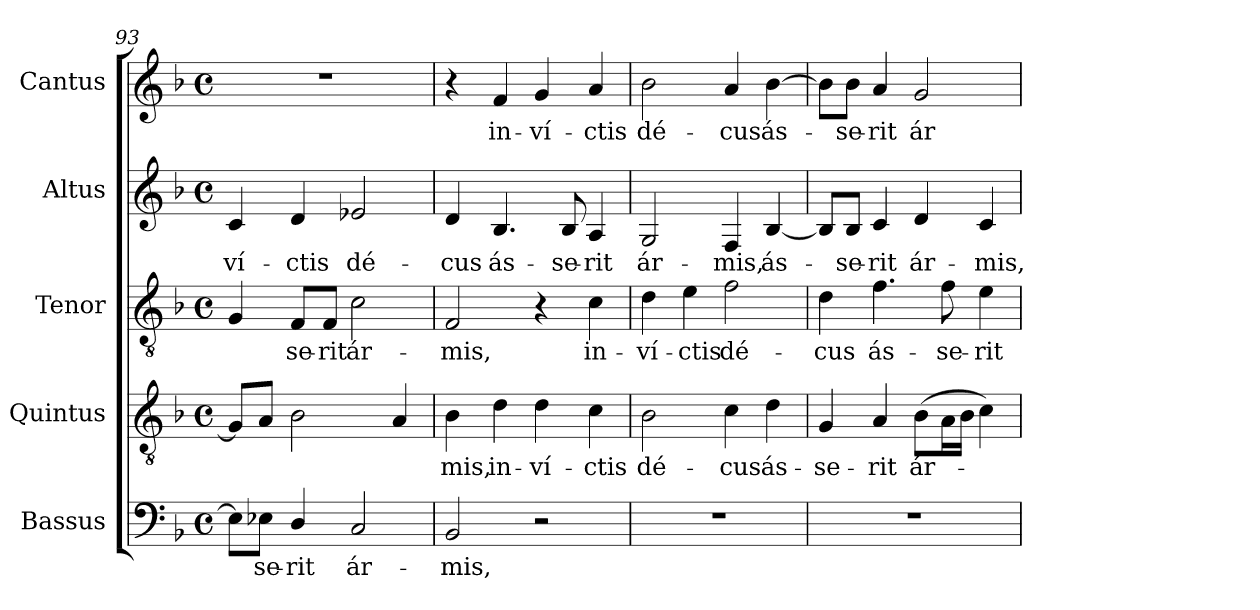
**kern	**text	**kern	**text	**kern	**text	**kern	**text	**kern	**text
*part5	*part5	*part4	*part4	*part3	*part3	*part2	*part2	*part1	*part1
*staff5	*staff5	*staff4	*staff4	*staff3	*staff3	*staff2	*staff2	*staff1	*staff1
*I"Bassus	*	*I"Quintus	*	*I"Tenor	*	*I"Altus	*	*I"Cantus	*
*I'Bass.	*	*	*	*I'Ten.	*	*I'Alt.	*	*I'Cant.	*
*clefF4	*	*clefGv2	*	*clefGv2	*	*clefG2	*	*clefG2	*
*	*	*ITrd7c12	*	*ITrd7c12	*	*	*	*	*
*k[b-]	*	*k[b-]	*	*k[b-]	*	*k[b-]	*	*k[b-]	*
*F:	*	*F:	*	*F:	*	*F:	*	*F:	*
*M4/4	*	*M4/4	*	*M4/4	*	*M4/4	*	*M4/4	*
*met(c)	*	*met(c)	*	*met(c)	*	*met(c)	*	*met(c)	*
=93	=93	=93	=93	=93	=93	=93	=93	=93	=93
!	!	!	!	!	!	!	!LO:LY:b:color=#000000	!	!
8E-i\L]	.	8GGi/L]	.	4GGi/	.	4ci/	-ví-	1r	.
!	!LO:LY:b:color=#000000	!	!	!	!	!	!	!	!
8E-Xi\J	-se-	8AAi/J	.	.	.	.	.	.	.
!	!LO:LY:b:color=#000000	!	!	!	!	!	!	!	!
!	!	!	!	!	!LO:LY:b:color=#000000	!	!	!	!
!	!	!	!	!	!	!	!LO:LY:b:color=#000000	!	!
4Di/	-rit	2BB-i\	.	8FFi/L	-se-	4di/	-ctis	.	.
!	!	!	!	!	!LO:LY:b:color=#000000	!	!	!	!
.	.	.	.	8FFi/J	-rit	.	.	.	.
!	!LO:LY:b:color=#000000	!	!	!	!	!	!	!	!
!	!	!	!	!	!LO:LY:b:color=#000000	!	!	!	!
!	!	!	!	!	!	!	!LO:LY:b:color=#000000	!	!
2Ci/	ár-	.	.	2Ci\	ár-	2e-Xi/	dé-	.	.
.	.	4AAi/	.	.	.	.	.	.	.
!!LO:LB:g=z
=94	=94	=94	=94	=94	=94	=94	=94	=94	=94
!	!LO:LY:b:color=#000000	!	!	!	!	!	!	!	!
!	!	!	!LO:LY:b:color=#000000	!	!	!	!	!	!
!	!	!	!	!	!LO:LY:b:color=#000000	!	!	!	!
!	!	!	!	!	!	!	!LO:LY:b:color=#000000	!	!
2BB-i/	-mis,	4BB-i\	-mis,	2FFi/	-mis,	4di/	-cus	4r	.
!	!	!	!LO:LY:b:color=#000000	!	!	!	!	!	!
!	!	!	!	!	!	!	!LO:LY:b:color=#000000	!	!
!	!	!	!	!	!	!	!	!	!LO:LY:b:color=#000000
.	.	4Di\	in-	.	.	4.B-i/	ás-	4fi/	in-
!	!	!	!LO:LY:b:color=#000000	!	!	!	!	!	!
!	!	!	!	!	!	!	!	!	!LO:LY:b:color=#000000
2r	.	4Di\	-ví-	4r	.	.	.	4gi/	-ví-
!	!	!	!	!	!	!	!LO:LY:b:color=#000000	!	!
.	.	.	.	.	.	8B-i/	-se-	.	.
!	!	!	!LO:LY:b:color=#000000	!	!	!	!	!	!
!	!	!	!	!	!LO:LY:b:color=#000000	!	!	!	!
!	!	!	!	!	!	!	!LO:LY:b:color=#000000	!	!
!	!	!	!	!	!	!	!	!	!LO:LY:b:color=#000000
.	.	4Ci\	-ctis	4Ci\	in-	4Ai/	-rit	4ai/	-ctis
=95	=95	=95	=95	=95	=95	=95	=95	=95	=95
!	!	!	!LO:LY:b:color=#000000	!	!	!	!	!	!
!	!	!	!	!	!LO:LY:b:color=#000000	!	!	!	!
!	!	!	!	!	!	!	!LO:LY:b:color=#000000	!	!
!	!	!	!	!	!	!	!	!	!LO:LY:b:color=#000000
1r	.	2BB-i\	dé-	4Di\	-ví-	2Gi/	ár-	2b-i\	dé-
!	!	!	!	!	!LO:LY:b:color=#000000	!	!	!	!
.	.	.	.	4Ei\	-ctis	.	.	.	.
!	!	!	!LO:LY:b:color=#000000	!	!	!	!	!	!
!	!	!	!	!	!LO:LY:b:color=#000000	!	!	!	!
!	!	!	!	!	!	!	!LO:LY:b:color=#000000	!	!
!	!	!	!	!	!	!	!	!	!LO:LY:b:color=#000000
.	.	4Ci\	-cus	2Fi\	dé-	4Fi/	-mis,	4ai/	-cus
!	!	!	!LO:LY:b:color=#000000	!	!	!	!	!	!
!	!	!	!	!	!	!	!LO:LY:b:color=#000000	!	!
!	!	!	!	!	!	!	!	!	!LO:LY:b:color=#000000
.	.	4Di\	ás-	.	.	[4B-i/	ás-	[4b-i\	ás-
=96	=96	=96	=96	=96	=96	=96	=96	=96	=96
!	!	!	!LO:LY:b:color=#000000	!	!	!	!	!	!
!	!	!	!	!	!LO:LY:b:color=#000000	!	!	!	!
1r	.	4GGi/	-se-	4Di\	-cus	8B-i/L]	.	8b-i\L]	.
!	!	!	!	!	!	!	!LO:LY:b:color=#000000	!	!
!	!	!	!	!	!	!	!	!	!LO:LY:b:color=#000000
.	.	.	.	.	.	8B-i/J	-se-	8b-i\J	-se-
!	!	!	!LO:LY:b:color=#000000	!	!	!	!	!	!
!	!	!	!	!	!LO:LY:b:color=#000000	!	!	!	!
!	!	!	!	!	!	!	!LO:LY:b:color=#000000	!	!
!	!	!	!	!	!	!	!	!	!LO:LY:b:color=#000000
.	.	4AAi/	-rit	4.Fi\	ás-	4ci/	-rit	4ai/	-rit
!	!	!	!LO:LY:b:color=#000000	!	!	!	!	!	!
!	!	!	!	!	!	!	!LO:LY:b:color=#000000	!	!
!	!	!	!	!	!	!	!	!	!LO:LY:b:color=#000000
.	.	(8BB-i\L	ár-	.	.	4di/	ár-	2gi/	ár-
!	!	!	!	!	!LO:LY:b:color=#000000	!	!	!	!
.	.	16AAi\L	.	8Fi\	-se-	.	.	.	.
.	.	16BB-i\JJ	.	.	.	.	.	.	.
!	!	!	!	!	!LO:LY:b:color=#000000	!	!	!	!
!	!	!	!	!	!	!	!LO:LY:b:color=#000000	!	!
.	.	4Ci\)	.	4Ei\	-rit	4ci/	-mis,	.	.
=	=	=	=	=	=	=	=	=	=
*-	*-	*-	*-	*-	*-	*-	*-	*-	*-
